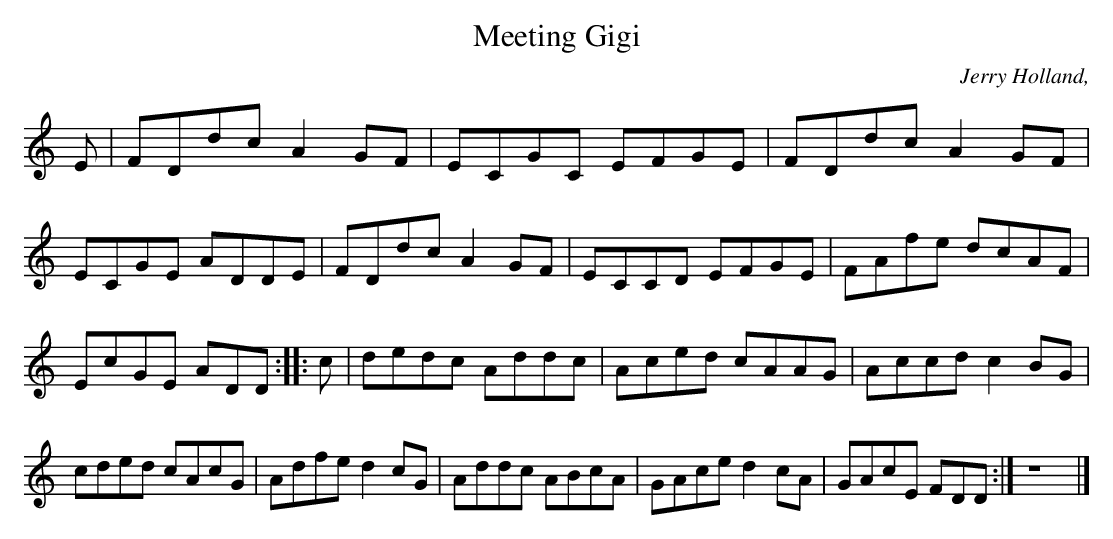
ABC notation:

X:1
T:Meeting Gigi
C:Jerry Holland,
L:1/8
K:C
E |FDdc A2 GF |ECGC EFGE |FDdc A2 GF |ECGE ADDE |FDdc A2 GF |ECCD EFGE |FAfe dcAF |EcGE ADD ::c |dedc Addc |Aced cAAG |Accd c2 BG |cded cAcG |Adfe d2 cG |Addc ABcA |GAce d2 cA |GAcE FDD :|z8 |]
